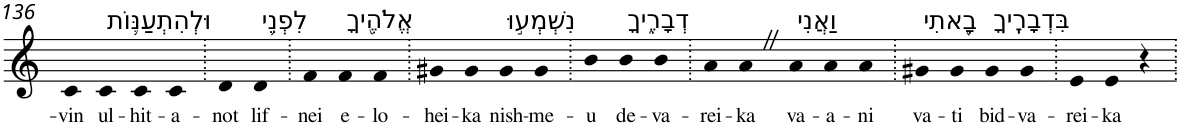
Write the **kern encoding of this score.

**kern	**text
*part1	*part1
*staff1	*staff1
*I"Piano	*
*I'Pno	*
!!LO:PB:g=z
*clefG2	*
*k[]	*
=136	=136
!	!LO:LY:b
4c	-vin
!LO:TX:a:t=וּלְהִתְעַנּ֛וֹת	!
!	!LO:LY:b
4c	ul-
!	!LO:LY:b
4c	-hit-
!	!LO:LY:b
4c	-a-
=137.	=137.
!	!LO:LY:b
4d	-not
!LO:TX:a:t=לִפְנֵ֥י	!
!	!LO:LY:b
4d	lif-
=138.	=138.
!	!LO:LY:b
4f	-nei
!LO:TX:a:t=אֱלֹהֶ֖יךָ	!
!	!LO:LY:b
4f	e-
!	!LO:LY:b
4f	-lo-
=139.	=139.
!	!LO:LY:b
4g#X	-hei-
!	!LO:LY:b
4g#	-ka
!LO:TX:a:t=נִשְׁמְע֣וּ	!
!	!LO:LY:b
4g#	nish-
!	!LO:LY:b
4g#	-me-
=140.	=140.
!	!LO:LY:b
4b	-u
!LO:TX:a:t=דְבָרֶ֑יךָ	!
!	!LO:LY:b
4b	de-
!	!LO:LY:b
4b	-va-
=141.	=141.
!	!LO:LY:b
4a	-rei-
!	!LO:LY:b
4aZ	-ka
!LO:TX:a:t=וַאֲנִי	!
!	!LO:LY:b
4a	va-
!	!LO:LY:b
4a	-a-
!	!LO:LY:b
4a	-ni
=142.	=142.
!LO:TX:a:t=בָ֖אתִי	!
!	!LO:LY:b
4g#X	va-
!	!LO:LY:b
4g#	-ti
!LO:TX:a:t=בִּדְבָרֶֽיךָ	!
!	!LO:LY:b
4g#	bid-
!	!LO:LY:b
4g#	-va-
=143.	=143.
!	!LO:LY:b
4e	-rei-
!	!LO:LY:b
4e	-ka
4r	.
=.	=.
*-	*-
